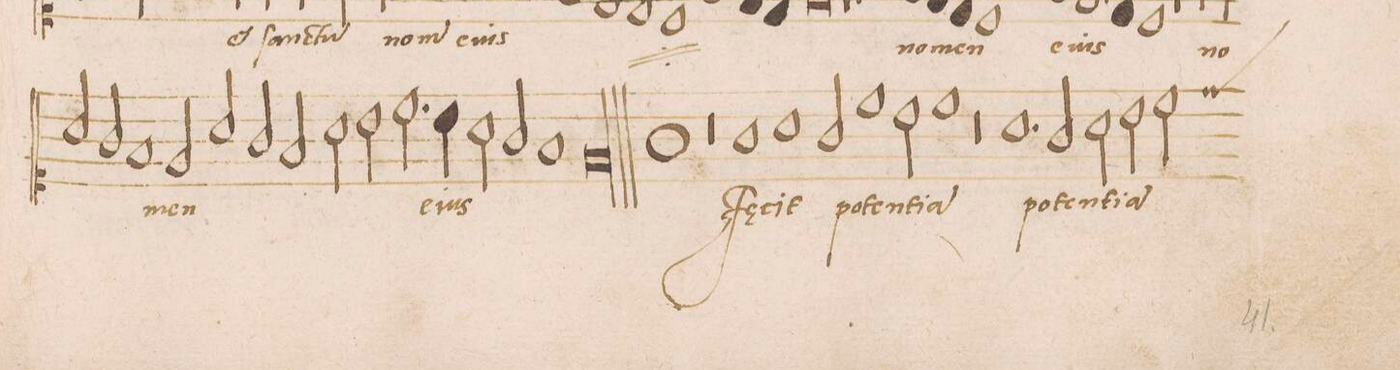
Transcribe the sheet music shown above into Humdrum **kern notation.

**kern	**text	**text
*I"DISCANTVS	*	*
*clefC1	*	*
*k[]	*	*
*met(c|)	*	*
*M2/1	*	*
2a/	.	.
2g/	.	.
=69	=69	=69
1f	.	.
2e/	-men	.
2a/	.	.
=70	=70	=70
2g/	.	.
2f/	.	.
2a\	.	.
2b\	.	.
=71	=71	=71
2.cc\	.	.
4b\	e-	.
2a\	-ius	.
2g/	.	.
=72	=72	=72
1f	.	.
1e	.	.
=73||	=73||	=73||
*M3/1	*	*
*met(0)	*	*
0.r	.	.
=74	=74	=74
1g	Fe-	.
1a	-cit	.
2g/	po-	.
1cc\	-ten-	.
=75	=75	=75
2b\	-ti-	.
1cc	-a(m)	.
1r	.	.
=76	=76	=76
0r	.	.
1.a	po-	.
=77	=77	=77
2g/	-ten-	.
2a\	-ti-	.
2b\	-a(m)	.
*custos:dd	*	*
2cc\	.	.
*-	*-	*-
